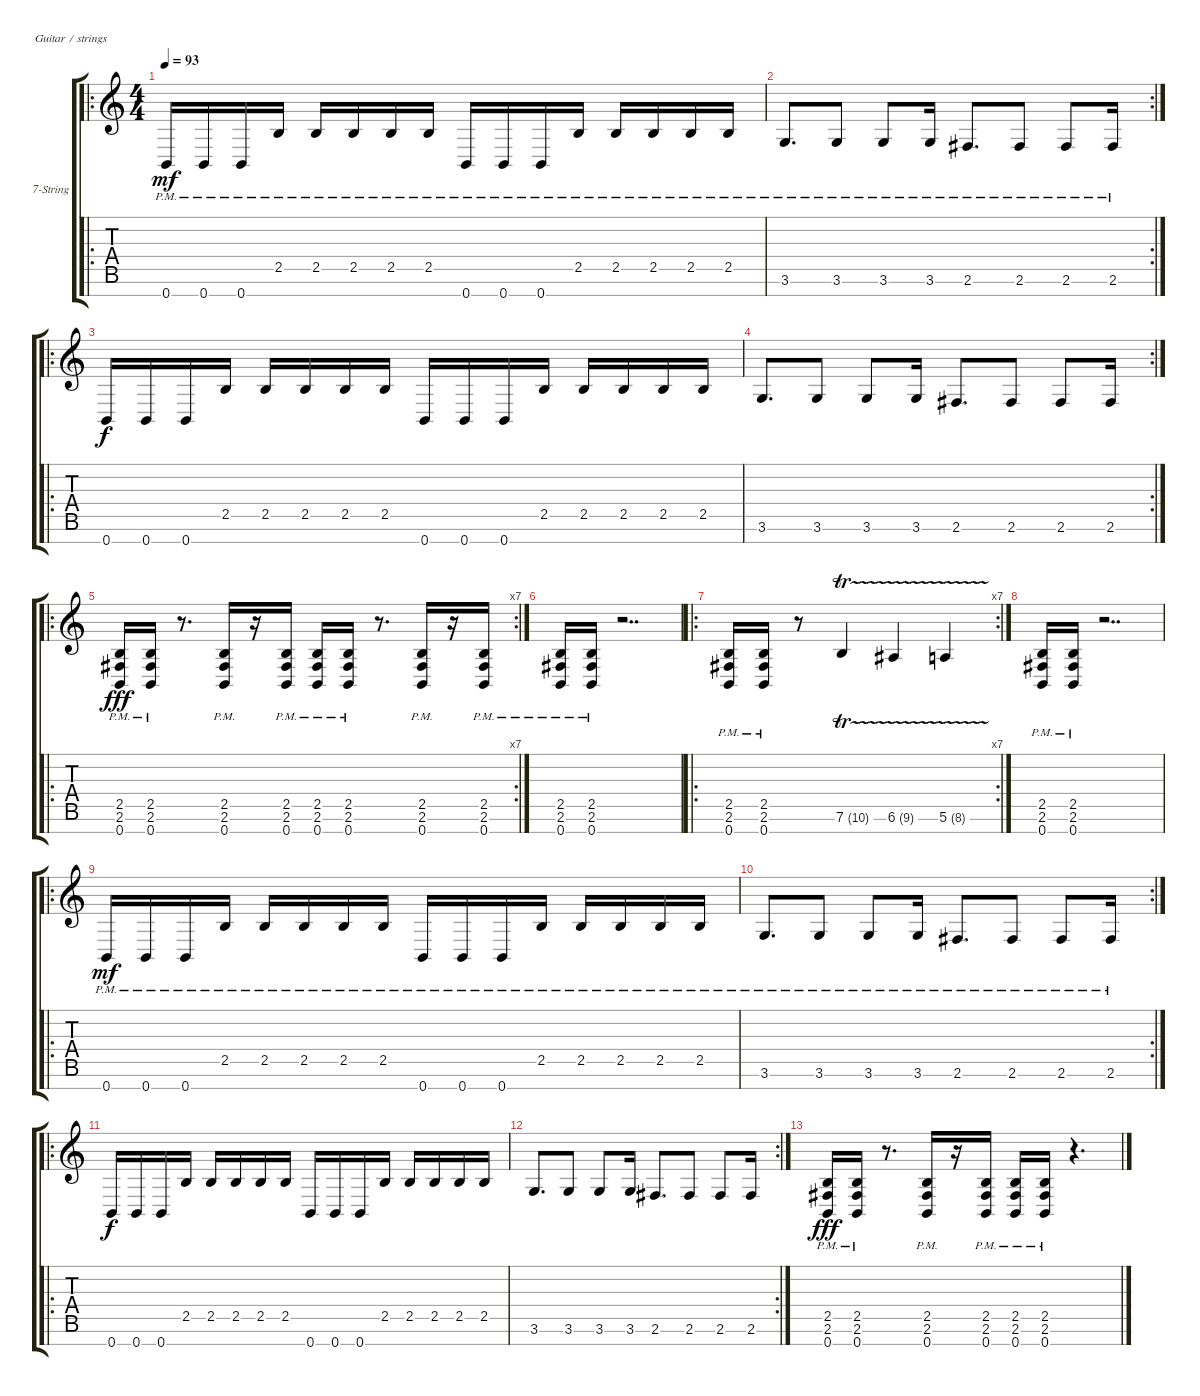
\bracketExtendMode groupsimilarinstruments
\firstSystemTrackNameOrientation horizontal
\otherSystemsTrackNameOrientation horizontal
\track ("Rhythm Guitar" "7-String") {instrument distortionguitar}
\staff {score tabs}
\tuning (E4 B3 G3 D3 A2 E2 B1)
\ro
\ts (4 4)
\tempo 93
\clef g2
\ks c
0.7{pm}.16{dy mf} 0.7{pm}.16 0.7{pm}.16 2.5{pm}.16 2.5{pm}.16 2.5{pm}.16 2.5{pm}.16 2.5{pm}.16 0.7{pm}.16 0.7{pm}.16 0.7{pm}.16 2.5{pm}.16 2.5{pm}.16 2.5{pm}.16 2.5{pm}.16 2.5{pm}.16 |
\rc 2
3.6{pm}.8{d} 3.6{pm}.8 3.6{pm}.8 3.6{pm}.16 2.6{pm}.8{d} 2.6{pm}.8 2.6{pm}.8 2.6{pm}.16 |
\ro
0.7.16{dy f} 0.7.16 0.7.16 2.5.16 2.5.16 2.5.16 2.5.16 2.5.16 0.7.16 0.7.16 0.7.16 2.5.16 2.5.16 2.5.16 2.5.16 2.5.16 |
\rc 2
3.6.8{d} 3.6.8 3.6.8 3.6.16 2.6.8{d} 2.6.8 2.6.8 2.6.16 |
\ro
\rc 7
(0.7{pm} 2.5{pm} 2.6{pm}).16{dy fff} (0.7{pm} 2.6{pm} 2.5{pm}).16 r.8{d} (0.7{pm} 2.5{pm} 2.6{pm}).16 r.16 (0.7{pm} 2.6{pm} 2.5{pm}).16 (0.7{pm} 2.5{pm} 2.6{pm}).16 (0.7{pm} 2.6{pm} 2.5{pm}).16 r.8{d} (0.7{pm} 2.5{pm} 2.6{pm}).16 r.16 (0.7{pm} 2.6{pm} 2.5{pm}).16 |
(0.7{pm} 2.5{pm} 2.6{pm}).16 (0.7{pm} 2.6{pm} 2.5{pm}).16 r.2{dd} |
\ro
\rc 7
(0.7{pm} 2.5{pm} 2.6{pm}).16 (0.7{pm} 2.6{pm} 2.5{pm}).16 r.8 7.6{tr (10 16)}.4 6.6{tr (9 16)}.4 5.6{tr (8 16)}.4 |
(0.7{pm} 2.5{pm} 2.6{pm}).16 (0.7{pm} 2.6{pm} 2.5{pm}).16 r.2{dd} |
\ro
0.7{pm}.16{dy mf} 0.7{pm}.16 0.7{pm}.16 2.5{pm}.16 2.5{pm}.16 2.5{pm}.16 2.5{pm}.16 2.5{pm}.16 0.7{pm}.16 0.7{pm}.16 0.7{pm}.16 2.5{pm}.16 2.5{pm}.16 2.5{pm}.16 2.5{pm}.16 2.5{pm}.16 |
\rc 2
3.6{pm}.8{d} 3.6{pm}.8 3.6{pm}.8 3.6{pm}.16 2.6{pm}.8{d} 2.6{pm}.8 2.6{pm}.8 2.6{pm}.16 |
\ro
0.7.16{dy f} 0.7.16 0.7.16 2.5.16 2.5.16 2.5.16 2.5.16 2.5.16 0.7.16 0.7.16 0.7.16 2.5.16 2.5.16 2.5.16 2.5.16 2.5.16 |
\rc 2
3.6.8{d} 3.6.8 3.6.8 3.6.16 2.6.8{d} 2.6.8 2.6.8 2.6.16 |
(0.7{pm} 2.5{pm} 2.6{pm}).16{dy fff} (0.7{pm} 2.6{pm} 2.5{pm}).16 r.8{d} (0.7{pm} 2.5{pm} 2.6{pm}).16 r.16 (0.7{pm} 2.6{pm} 2.5{pm}).16 (0.7{pm} 2.5{pm} 2.6{pm}).16 (0.7{pm} 2.6{pm} 2.5{pm}).16 r.4{d}
